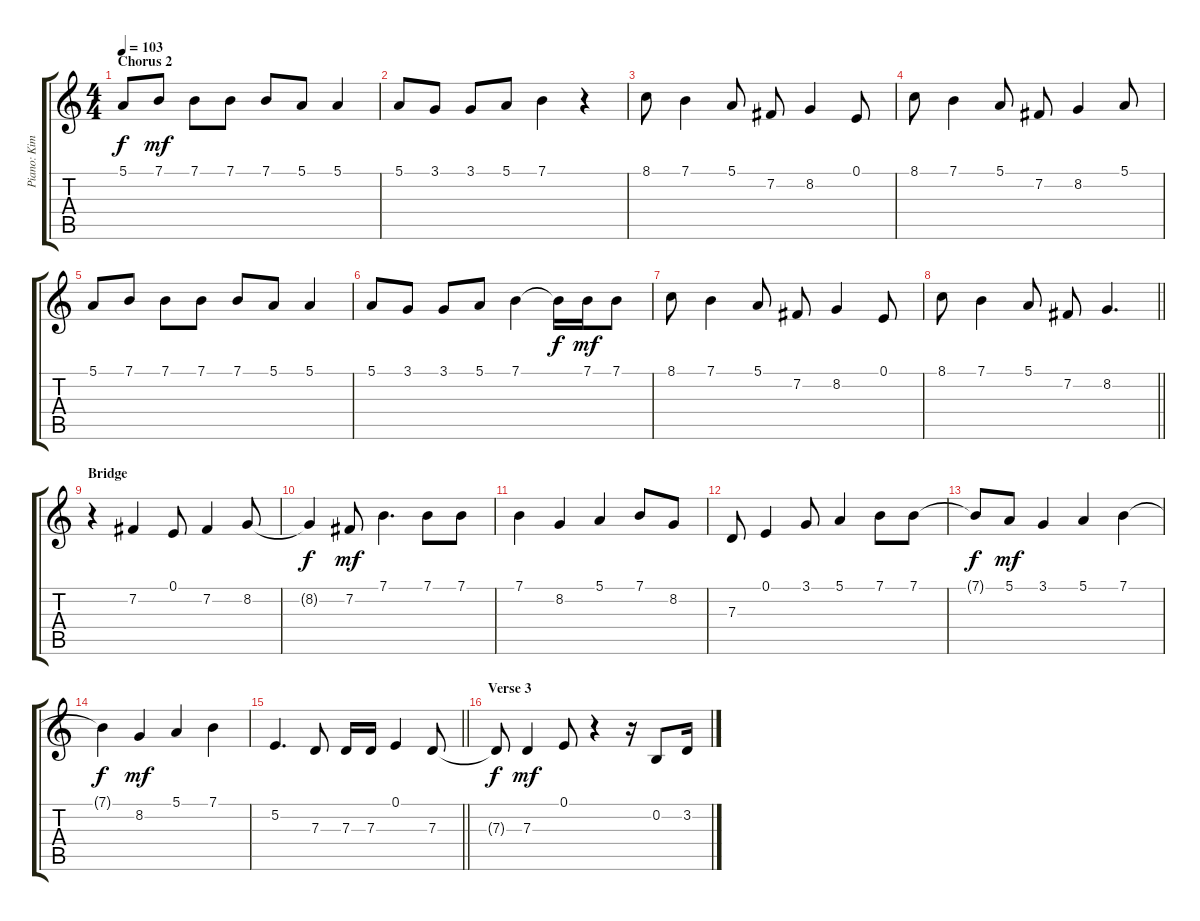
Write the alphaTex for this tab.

\track ("Piano: Kim Bullard" "Piano: Kim") {instrument honkytonkpiano}
\staff {score tabs}
\tuning (E4 B3 G3 D3 A2 E2) {hide}
\ts (4 4)
\section ("" "Chorus 2")
\tempo 103
\clef g2
\ks c
5.1{t}.8{dy f} 7.1.8{dy mf} 7.1.8 7.1.8 7.1.8 5.1.8 5.1.4 |
5.1.8 3.1.8 3.1.8 5.1.8 7.1.4 r.4 |
8.1.8 7.1.4 5.1.8 7.2.8 8.2.4 0.1.8 |
8.1.8 7.1.4 5.1.8 7.2.8 8.2.4 5.1.8 |
5.1.8 7.1.8 7.1.8 7.1.8 7.1.8 5.1.8 5.1.4 |
5.1.8 3.1.8 3.1.8 5.1.8 7.1.4 7.1{t}.16{dy f} 7.1.16{dy mf} 7.1.8 |
8.1.8 7.1.4 5.1.8 7.2.8 8.2.4 0.1.8 |
\barLineRight lightlight
8.1.8 7.1.4 5.1.8 7.2.8 8.2.4{d} |
\section ("" "Bridge")
r.4 7.2.4 0.1.8 7.2.4 8.2.8 |
8.2{t}.4{dy f} 7.2.8{dy mf} 7.1.4{d} 7.1.8 7.1.8 |
7.1.4 8.2.4 5.1.4 7.1.8 8.2.8 |
7.3.8 0.1.4 3.1.8 5.1.4 7.1.8 7.1.8 |
7.1{t}.8{dy f} 5.1.8{dy mf} 3.1.4 5.1.4 7.1.4 |
7.1{t}.4{dy f} 8.2.4{dy mf} 5.1.4 7.1.4 |
\barLineRight lightlight
5.2.4{d} 7.3.8 7.3.16 7.3.16 0.1.4 7.3.8 |
\section ("" "Verse 3")
7.3{t}.8{dy f} 7.3.4{dy mf} 0.1.8 r.4 r.16 0.2.8 3.2.16
